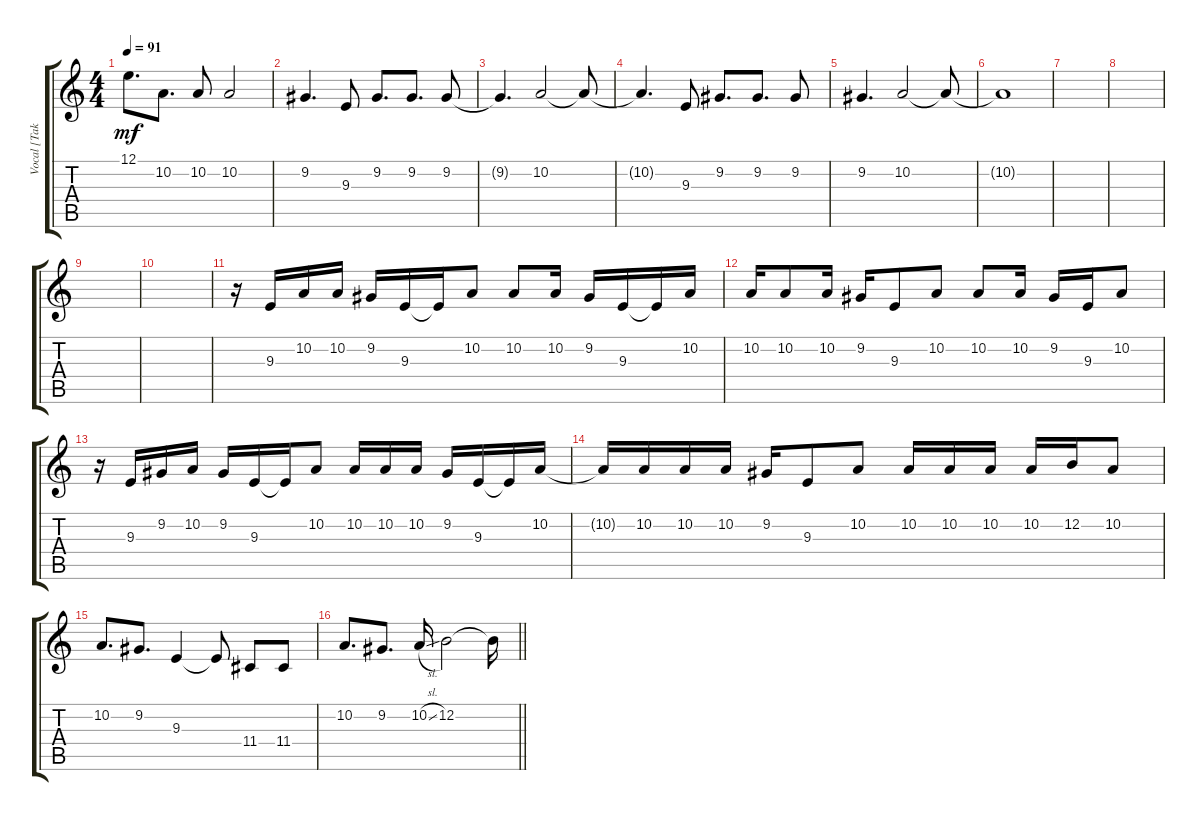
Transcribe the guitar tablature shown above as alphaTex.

\track ("Vocal [Taka]" "Vocal [Tak") {instrument flute}
\staff {score tabs}
\tuning (E4 B3 G3 D3 A2 E2) {hide}
\ts (4 4)
\tempo 91
\clef g2
\ks c
12.1.8{d dy mf} 10.2.8{d} 10.2.8 10.2.2 |
9.2.4{d} 9.3.8 9.2.8{d} 9.2.8{d} 9.2.8 |
9.2{t}.4{d} 10.2.2 10.2{t}.8 |
10.2{t}.4{d} 9.3.8 9.2.8{d} 9.2.8{d} 9.2.8 |
9.2.4{d} 10.2.2 10.2{t}.8 |
10.2{t}.1 |
|
|
|
|
r.16 9.3.16 10.2.16 10.2.16 9.2.16 9.3.16 9.3{t}.16 10.2.8 10.2.8 10.2.16 9.2.16 9.3.16 9.3{t}.16 10.2.16 |
10.2.16 10.2.8 10.2.16 9.2.16 9.3.8 10.2.8 10.2.8 10.2.16 9.2.16 9.3.16 10.2.8 |
r.16 9.3.16 9.2.16 10.2.16 9.2.16 9.3.16 9.3{t}.16 10.2.8 10.2.16 10.2.16 10.2.16 9.2.16 9.3.16 9.3{t}.16 10.2.16 |
10.2{t}.16 10.2.16 10.2.16 10.2.16 9.2.16 9.3.8 10.2.8 10.2.16 10.2.16 10.2.16 10.2.16 12.2.16 10.2.8 |
10.2.8{d} 9.2.8{d} 9.3.4 9.3{t}.8 11.4.8 11.4.8 |
\barLineRight lightlight
10.2.8{d} 9.2.8{d} 10.2{sl}.16 12.2.2 12.2{t}.16
